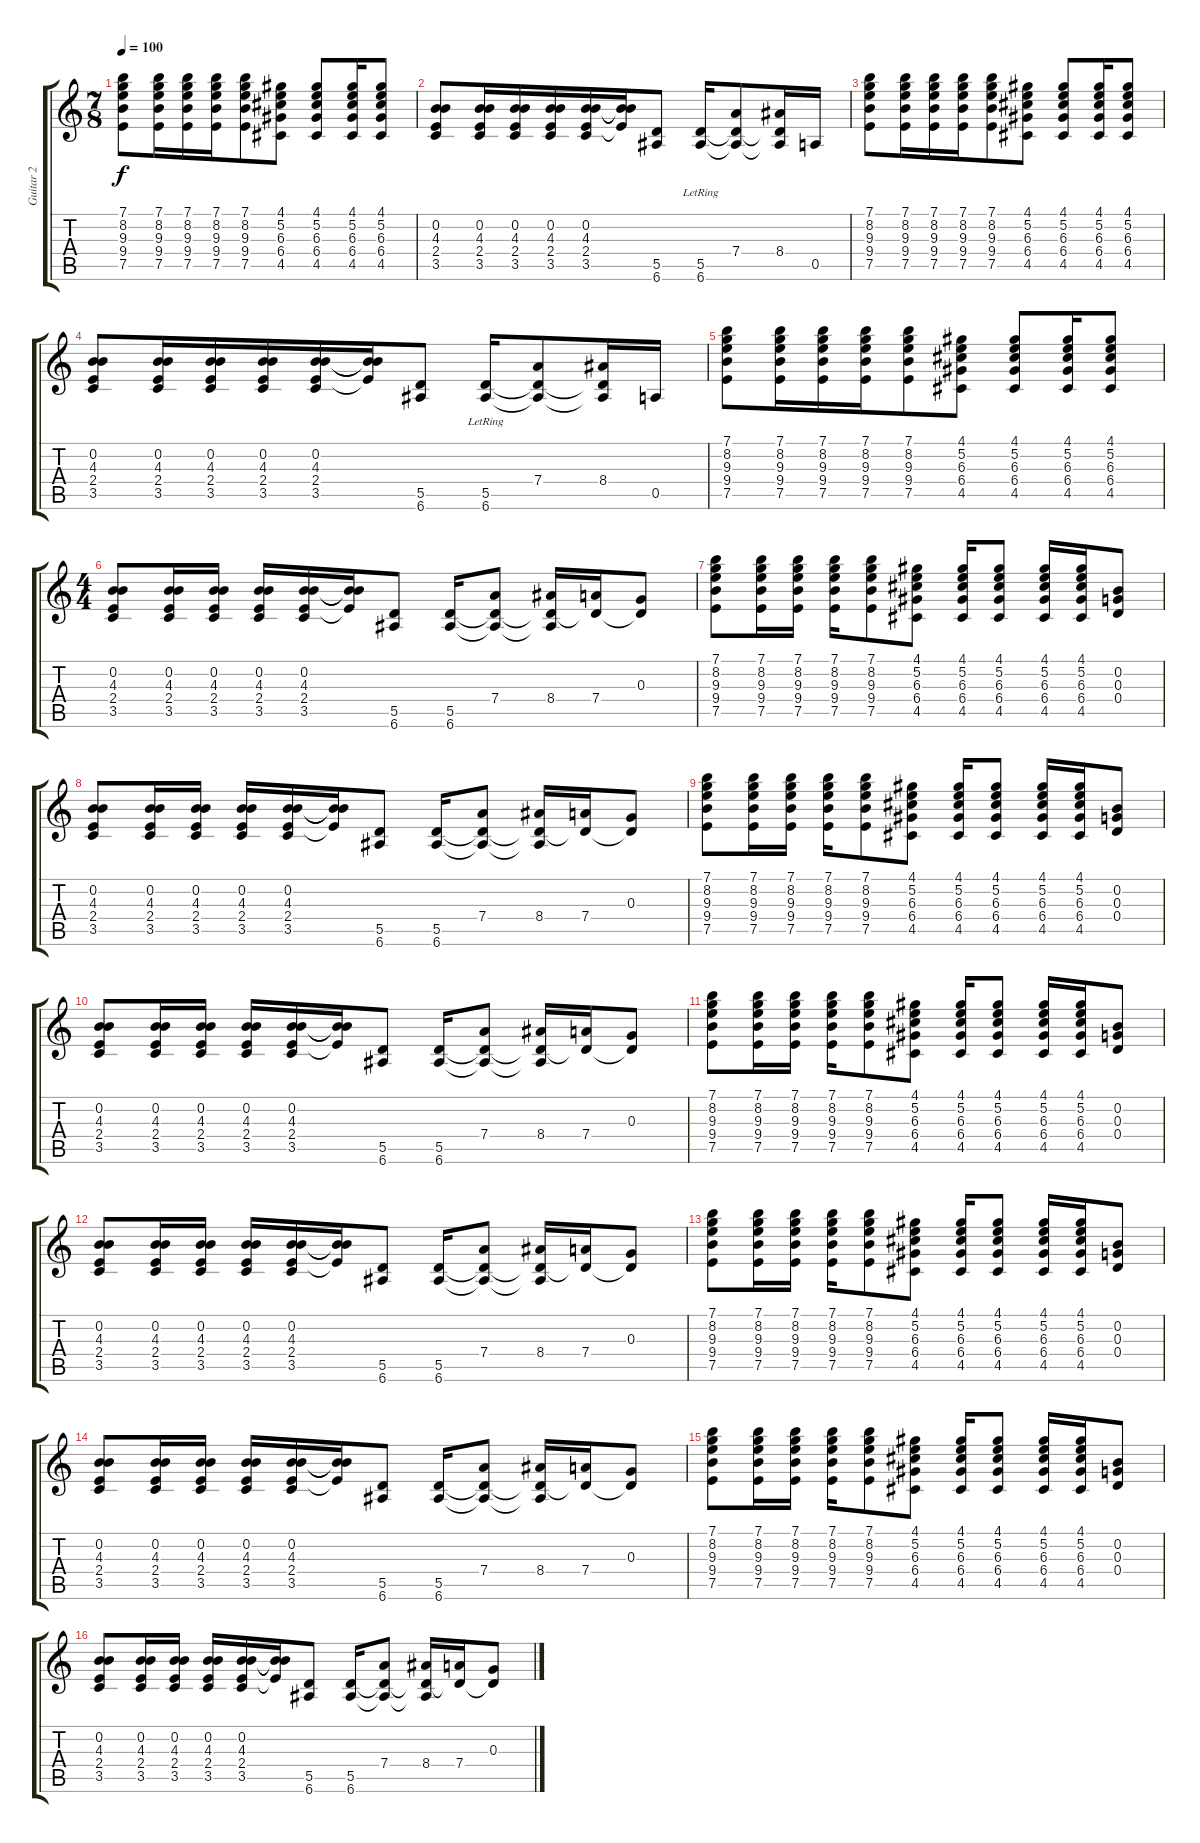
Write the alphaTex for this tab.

\track ("Guitar 2" "Guitar 2") {instrument distortionguitar}
\staff {score tabs}
\tuning (E4 B3 G3 D3 A2 E2) {hide}
\ts (7 8)
\tempo 100
\clef g2
\ks c
(7.1 8.2 9.3 9.4 7.5).8{dy f} (7.1 8.2 9.3 9.4 7.5).16 (7.1 8.2 9.3 9.4 7.5).16 (7.1 8.2 9.3 9.4 7.5).16 (7.1 8.2 9.3 9.4 7.5).8 (4.1 5.2 6.3 6.4 4.5).8 (4.1 5.2 6.3 6.4 4.5).8 (4.1 5.2 6.3 6.4 4.5).16 (4.1 5.2 6.3 6.4 4.5).8 |
(0.2 4.3 2.4 3.5).8 (0.2 4.3 2.4 3.5).16 (0.2 4.3 2.4 3.5).16 (0.2 4.3 2.4 3.5).16 (0.2 4.3 2.4 3.5).16 (0.2{t} 4.3{t} 2.4{t}).16 (5.5 6.6).8 (5.5{lr} 6.6).16 (7.4 5.5{t} 6.6{t}).8 (8.4 5.5{t} 6.6{t}).16 0.5.16 |
(7.1 8.2 9.3 9.4 7.5).8 (7.1 8.2 9.3 9.4 7.5).16 (7.1 8.2 9.3 9.4 7.5).16 (7.1 8.2 9.3 9.4 7.5).16 (7.1 8.2 9.3 9.4 7.5).8 (4.1 5.2 6.3 6.4 4.5).8 (4.1 5.2 6.3 6.4 4.5).8 (4.1 5.2 6.3 6.4 4.5).16 (4.1 5.2 6.3 6.4 4.5).8 |
(0.2 4.3 2.4 3.5).8 (0.2 4.3 2.4 3.5).16 (0.2 4.3 2.4 3.5).16 (0.2 4.3 2.4 3.5).16 (0.2 4.3 2.4 3.5).16 (0.2{t} 4.3{t} 2.4{t}).16 (5.5 6.6).8 (5.5{lr} 6.6).16 (7.4 5.5{t} 6.6{t}).8 (8.4 5.5{t} 6.6{t}).16 0.5.16 |
(7.1 8.2 9.3 9.4 7.5).8 (7.1 8.2 9.3 9.4 7.5).16 (7.1 8.2 9.3 9.4 7.5).16 (7.1 8.2 9.3 9.4 7.5).16 (7.1 8.2 9.3 9.4 7.5).8 (4.1 5.2 6.3 6.4 4.5).8 (4.1 5.2 6.3 6.4 4.5).8 (4.1 5.2 6.3 6.4 4.5).16 (4.1 5.2 6.3 6.4 4.5).8 |
\ts (4 4)
(0.2 4.3 2.4 3.5).8 (0.2 4.3 2.4 3.5).16 (0.2 4.3 2.4 3.5).16 (0.2 4.3 2.4 3.5).16 (0.2 4.3 2.4 3.5).16 (0.2{t} 4.3{t} 2.4{t}).16 (5.5 6.6).8 (5.5 6.6).16 (7.4 5.5{t} 6.6{t}).8 (8.4 5.5{t} 6.6{t}).16 (7.4 5.5{t}).16 (0.3 5.5{t}).8 |
(7.1 8.2 9.3 9.4 7.5).8{volume 9} (7.1 8.2 9.3 9.4 7.5).16 (7.1 8.2 9.3 9.4 7.5).16 (7.1 8.2 9.3 9.4 7.5).16 (7.1 8.2 9.3 9.4 7.5).8 (4.1 5.2 6.3 6.4 4.5).8 (4.1 5.2 6.3 6.4 4.5).16 (4.1 5.2 6.3 6.4 4.5).8 (4.1 5.2 6.3 6.4 4.5).16 (4.1 5.2 6.3 6.4 4.5).16 (0.2 0.3 0.4).8 |
(0.2 4.3 2.4 3.5).8 (0.2 4.3 2.4 3.5).16 (0.2 4.3 2.4 3.5).16 (0.2 4.3 2.4 3.5).16 (0.2 4.3 2.4 3.5).16 (0.2{t} 4.3{t} 2.4{t}).16 (5.5 6.6).8 (5.5 6.6).16 (7.4 5.5{t} 6.6{t}).8 (8.4 5.5{t} 6.6{t}).16 (7.4 5.5{t}).16 (0.3 5.5{t}).8 |
(7.1 8.2 9.3 9.4 7.5).8 (7.1 8.2 9.3 9.4 7.5).16 (7.1 8.2 9.3 9.4 7.5).16 (7.1 8.2 9.3 9.4 7.5).16 (7.1 8.2 9.3 9.4 7.5).8 (4.1 5.2 6.3 6.4 4.5).8 (4.1 5.2 6.3 6.4 4.5).16 (4.1 5.2 6.3 6.4 4.5).8 (4.1 5.2 6.3 6.4 4.5).16 (4.1 5.2 6.3 6.4 4.5).16 (0.2 0.3 0.4).8 |
(0.2 4.3 2.4 3.5).8 (0.2 4.3 2.4 3.5).16 (0.2 4.3 2.4 3.5).16 (0.2 4.3 2.4 3.5).16 (0.2 4.3 2.4 3.5).16 (0.2{t} 4.3{t} 2.4{t}).16 (5.5 6.6).8 (5.5 6.6).16 (7.4 5.5{t} 6.6{t}).8 (8.4 5.5{t} 6.6{t}).16 (7.4 5.5{t}).16 (0.3 5.5{t}).8 |
(7.1 8.2 9.3 9.4 7.5).8 (7.1 8.2 9.3 9.4 7.5).16 (7.1 8.2 9.3 9.4 7.5).16 (7.1 8.2 9.3 9.4 7.5).16 (7.1 8.2 9.3 9.4 7.5).8 (4.1 5.2 6.3 6.4 4.5).8 (4.1 5.2 6.3 6.4 4.5).16 (4.1 5.2 6.3 6.4 4.5).8 (4.1 5.2 6.3 6.4 4.5).16 (4.1 5.2 6.3 6.4 4.5).16 (0.2 0.3 0.4).8 |
(0.2 4.3 2.4 3.5).8 (0.2 4.3 2.4 3.5).16 (0.2 4.3 2.4 3.5).16 (0.2 4.3 2.4 3.5).16 (0.2 4.3 2.4 3.5).16 (0.2{t} 4.3{t} 2.4{t}).16 (5.5 6.6).8 (5.5 6.6).16 (7.4 5.5{t} 6.6{t}).8 (8.4 5.5{t} 6.6{t}).16 (7.4 5.5{t}).16 (0.3 5.5{t}).8 |
(7.1 8.2 9.3 9.4 7.5).8 (7.1 8.2 9.3 9.4 7.5).16 (7.1 8.2 9.3 9.4 7.5).16 (7.1 8.2 9.3 9.4 7.5).16 (7.1 8.2 9.3 9.4 7.5).8 (4.1 5.2 6.3 6.4 4.5).8 (4.1 5.2 6.3 6.4 4.5).16 (4.1 5.2 6.3 6.4 4.5).8 (4.1 5.2 6.3 6.4 4.5).16 (4.1 5.2 6.3 6.4 4.5).16 (0.2 0.3 0.4).8 |
(0.2 4.3 2.4 3.5).8 (0.2 4.3 2.4 3.5).16 (0.2 4.3 2.4 3.5).16 (0.2 4.3 2.4 3.5).16 (0.2 4.3 2.4 3.5).16 (0.2{t} 4.3{t} 2.4{t}).16 (5.5 6.6).8 (5.5 6.6).16 (7.4 5.5{t} 6.6{t}).8 (8.4 5.5{t} 6.6{t}).16 (7.4 5.5{t}).16 (0.3 5.5{t}).8 |
(7.1 8.2 9.3 9.4 7.5).8 (7.1 8.2 9.3 9.4 7.5).16 (7.1 8.2 9.3 9.4 7.5).16 (7.1 8.2 9.3 9.4 7.5).16 (7.1 8.2 9.3 9.4 7.5).8 (4.1 5.2 6.3 6.4 4.5).8 (4.1 5.2 6.3 6.4 4.5).16 (4.1 5.2 6.3 6.4 4.5).8 (4.1 5.2 6.3 6.4 4.5).16 (4.1 5.2 6.3 6.4 4.5).16 (0.2 0.3 0.4).8 |
(0.2 4.3 2.4 3.5).8 (0.2 4.3 2.4 3.5).16 (0.2 4.3 2.4 3.5).16 (0.2 4.3 2.4 3.5).16 (0.2 4.3 2.4 3.5).16 (0.2{t} 4.3{t} 2.4{t}).16 (5.5 6.6).8 (5.5 6.6).16 (7.4 5.5{t} 6.6{t}).8 (8.4 5.5{t} 6.6{t}).16 (7.4 5.5{t}).16 (0.3 5.5{t}).8
